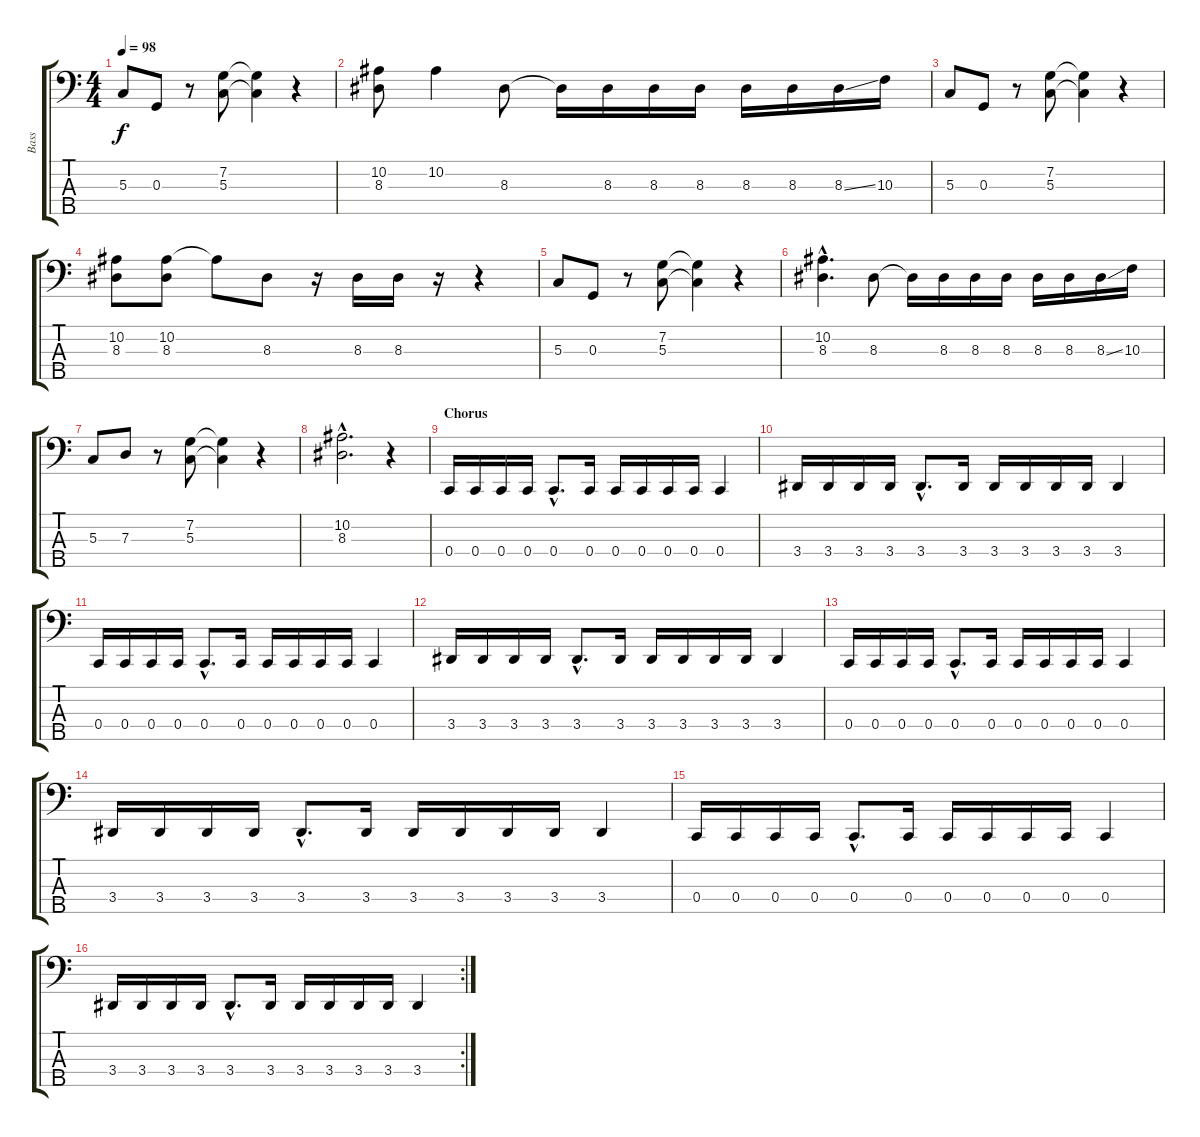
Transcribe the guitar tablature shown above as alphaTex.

\track ("Bass" "Bass") {instrument electricbassfinger}
\staff {score tabs}
\tuning (F2 C2 G1 C1 A0) {hide}
\ts (4 4)
\tempo 98
\clef f4
\ks c
5.3.8{dy f} 0.3.8 r.8 (7.2 5.3).8 (7.2{t} 5.3{t}).4 r.4 |
(10.2 8.3).8 10.2.4 8.3.8 8.3{t}.16 8.3.16 8.3.16 8.3.16 8.3.16 8.3.16 8.3{ss}.16 10.3.16 |
5.3.8 0.3.8 r.8 (7.2 5.3).8 (7.2{t} 5.3{t}).4 r.4 |
(10.2 8.3).8 (10.2 8.3).8 10.2{t}.8 8.3.8 r.16 8.3.16 8.3.16 r.16 r.4 |
5.3.8 0.3.8 r.8 (7.2 5.3).8 (7.2{t} 5.3{t}).4 r.4 |
(10.2{hac} 8.3{hac}).4{d} 8.3.8 8.3{t}.16 8.3.16 8.3.16 8.3.16 8.3.16 8.3.16 8.3{ss}.16 10.3.16 |
5.3.8 7.3.8 r.8 (7.2 5.3).8 (7.2{t} 5.3{t}).4 r.4 |
(10.2{hac} 8.3{hac}).2{d} r.4 |
\section ("" "Chorus")
0.4.16 0.4.16 0.4.16 0.4.16 0.4{hac}.8{d} 0.4.16 0.4.16 0.4.16 0.4.16 0.4.16 0.4.4 |
3.4.16 3.4.16 3.4.16 3.4.16 3.4{hac}.8{d} 3.4.16 3.4.16 3.4.16 3.4.16 3.4.16 3.4.4 |
0.4.16 0.4.16 0.4.16 0.4.16 0.4{hac}.8{d} 0.4.16 0.4.16 0.4.16 0.4.16 0.4.16 0.4.4 |
3.4.16 3.4.16 3.4.16 3.4.16 3.4{hac}.8{d} 3.4.16 3.4.16 3.4.16 3.4.16 3.4.16 3.4.4 |
0.4.16 0.4.16 0.4.16 0.4.16 0.4{hac}.8{d} 0.4.16 0.4.16 0.4.16 0.4.16 0.4.16 0.4.4 |
3.4.16 3.4.16 3.4.16 3.4.16 3.4{hac}.8{d} 3.4.16 3.4.16 3.4.16 3.4.16 3.4.16 3.4.4 |
0.4.16 0.4.16 0.4.16 0.4.16 0.4{hac}.8{d} 0.4.16 0.4.16 0.4.16 0.4.16 0.4.16 0.4.4 |
\rc 2
3.4.16 3.4.16 3.4.16 3.4.16 3.4{hac}.8{d} 3.4.16 3.4.16 3.4.16 3.4.16 3.4.16 3.4.4
